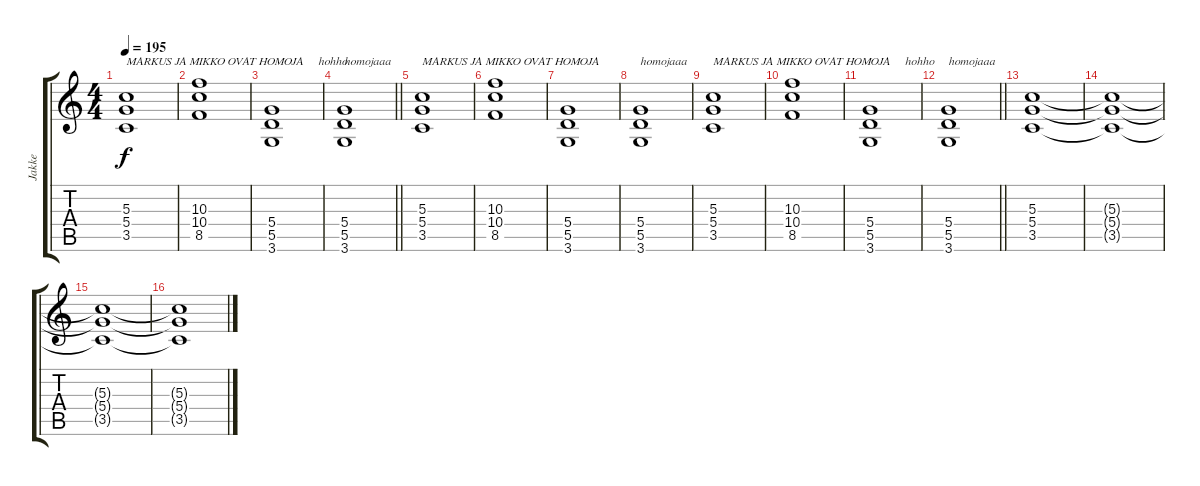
\track ("Jakke" "Jakke") {instrument distortionguitar}
\staff {score tabs}
\tuning (E4 B3 G3 D3 A2 E2) {hide}
\ts (4 4)
\tempo 195
\clef g2
\ks c
(5.3 5.4 3.5).1{txt "MARKUS JA MIKKO OVAT HOMOJA     hohho" dy f} |
(10.3 10.4 8.5).1 |
(5.4 5.5 3.6).1 |
\barLineRight lightlight
(5.4 5.5 3.6).1{txt "homojaaa"} |
(5.3 5.4 3.5).1{txt "MARKUS JA MIKKO OVAT HOMOJA"} |
(10.3 10.4 8.5).1 |
(5.4 5.5 3.6).1 |
(5.4 5.5 3.6).1{txt "homojaaa"} |
(5.3 5.4 3.5).1{txt "MARKUS JA MIKKO OVAT HOMOJA     hohho"} |
(10.3 10.4 8.5).1 |
(5.4 5.5 3.6).1 |
\barLineRight lightlight
(5.4 5.5 3.6).1{txt "homojaaa"} |
(5.3 5.4 3.5).1 |
(5.3{t} 5.4{t} 3.5{t}).1 |
(5.3{t} 5.4{t} 3.5{t}).1 |
(5.3{t} 5.4{t} 3.5{t}).1
